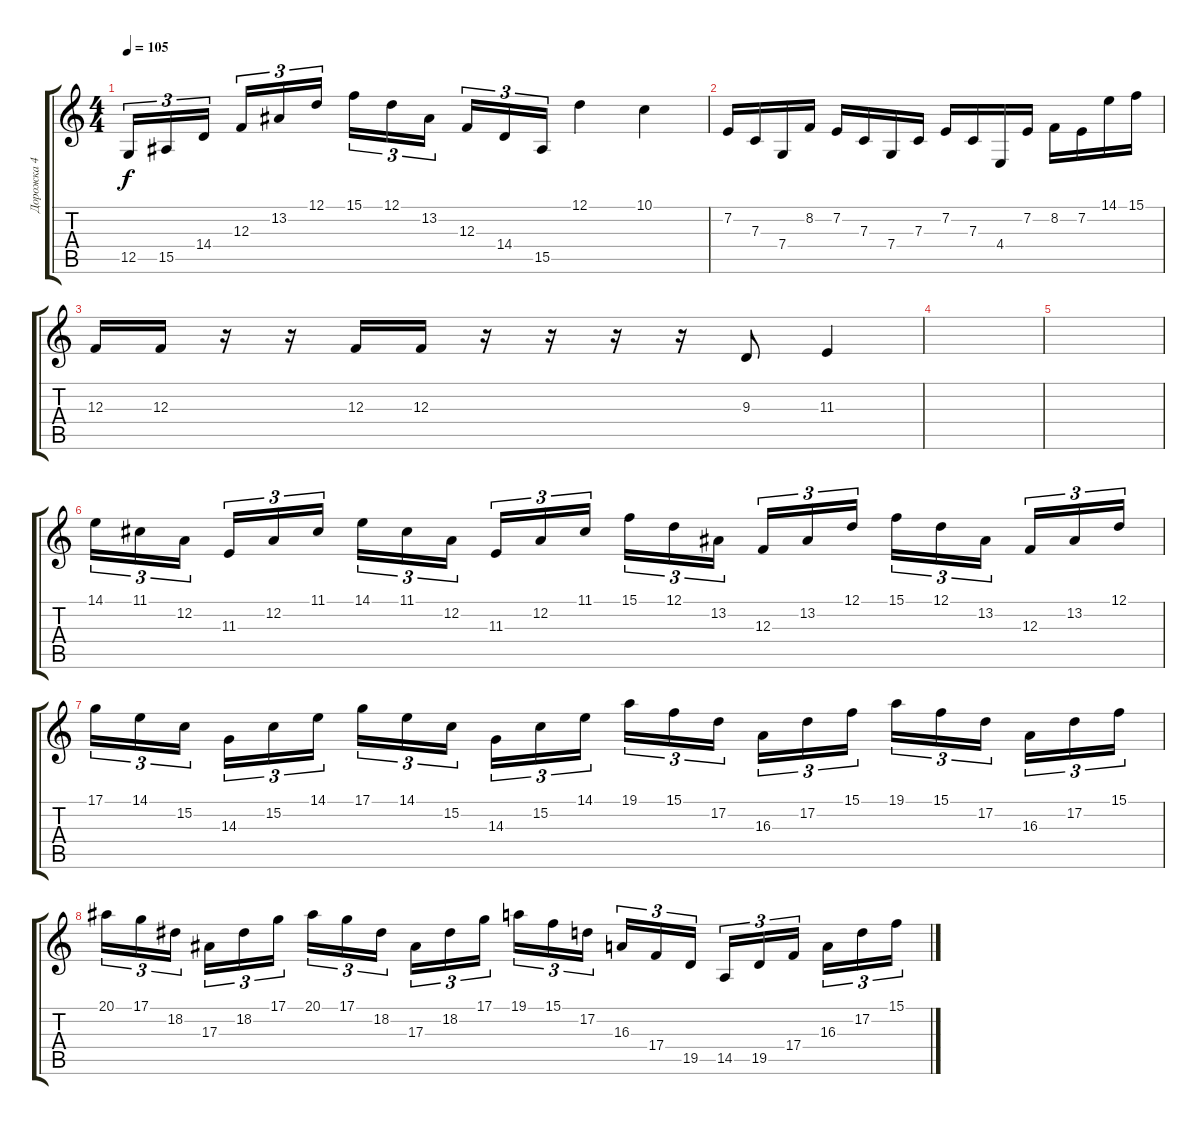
\track ("Дорожка 4" "Дорожка 4") {instrument stringensemble1}
\staff {score tabs}
\tuning (D4 A3 F3 C3 G2 D2) {hide}
\ts (4 4)
\tempo 105
\clef g2
\ks c
12.5.16{tu (3 2) dy f} 15.5.16{tu (3 2)} 14.4.16{tu (3 2) beam splitsecondary} 12.3.16{tu (3 2)} 13.2.16{tu (3 2)} 12.1.16{tu (3 2)} 15.1.16{tu (3 2)} 12.1.16{tu (3 2)} 13.2.16{tu (3 2) beam splitsecondary} 12.3.16{tu (3 2)} 14.4.16{tu (3 2)} 15.5.16{tu (3 2)} 12.1.4 10.1.4 |
7.2.16 7.3.16 7.4.16 8.2.16 7.2.16 7.3.16 7.4.16 7.3.16 7.2.16 7.3.16 4.4.16 7.2.16 8.2.16 7.2.16 14.1.16 15.1.16 |
12.3.16 12.3.16 r.16 r.16 12.3.16 12.3.16 r.16 r.16 r.16 r.16 9.3.8 11.3.4 |
|
|
14.1.16{tu (3 2)} 11.1.16{tu (3 2)} 12.2.16{tu (3 2) beam splitsecondary} 11.3.16{tu (3 2)} 12.2.16{tu (3 2)} 11.1.16{tu (3 2)} 14.1.16{tu (3 2)} 11.1.16{tu (3 2)} 12.2.16{tu (3 2) beam splitsecondary} 11.3.16{tu (3 2)} 12.2.16{tu (3 2)} 11.1.16{tu (3 2)} 15.1.16{tu (3 2)} 12.1.16{tu (3 2)} 13.2.16{tu (3 2) beam splitsecondary} 12.3.16{tu (3 2)} 13.2.16{tu (3 2)} 12.1.16{tu (3 2)} 15.1.16{tu (3 2)} 12.1.16{tu (3 2)} 13.2.16{tu (3 2) beam splitsecondary} 12.3.16{tu (3 2)} 13.2.16{tu (3 2)} 12.1.16{tu (3 2)} |
17.1.16{tu (3 2)} 14.1.16{tu (3 2)} 15.2.16{tu (3 2) beam splitsecondary} 14.3.16{tu (3 2)} 15.2.16{tu (3 2)} 14.1.16{tu (3 2)} 17.1.16{tu (3 2)} 14.1.16{tu (3 2)} 15.2.16{tu (3 2) beam splitsecondary} 14.3.16{tu (3 2)} 15.2.16{tu (3 2)} 14.1.16{tu (3 2)} 19.1.16{tu (3 2)} 15.1.16{tu (3 2)} 17.2.16{tu (3 2) beam splitsecondary} 16.3.16{tu (3 2)} 17.2.16{tu (3 2)} 15.1.16{tu (3 2)} 19.1.16{tu (3 2)} 15.1.16{tu (3 2)} 17.2.16{tu (3 2) beam splitsecondary} 16.3.16{tu (3 2)} 17.2.16{tu (3 2)} 15.1.16{tu (3 2)} |
20.1.16{tu (3 2)} 17.1.16{tu (3 2)} 18.2.16{tu (3 2) beam splitsecondary} 17.3.16{tu (3 2)} 18.2.16{tu (3 2)} 17.1.16{tu (3 2)} 20.1.16{tu (3 2)} 17.1.16{tu (3 2)} 18.2.16{tu (3 2) beam splitsecondary} 17.3.16{tu (3 2)} 18.2.16{tu (3 2)} 17.1.16{tu (3 2)} 19.1.16{tu (3 2)} 15.1.16{tu (3 2)} 17.2.16{tu (3 2) beam splitsecondary} 16.3.16{tu (3 2)} 17.4.16{tu (3 2)} 19.5.16{tu (3 2)} 14.5.16{tu (3 2)} 19.5.16{tu (3 2)} 17.4.16{tu (3 2) beam splitsecondary} 16.3.16{tu (3 2)} 17.2.16{tu (3 2)} 15.1.16{tu (3 2)}
